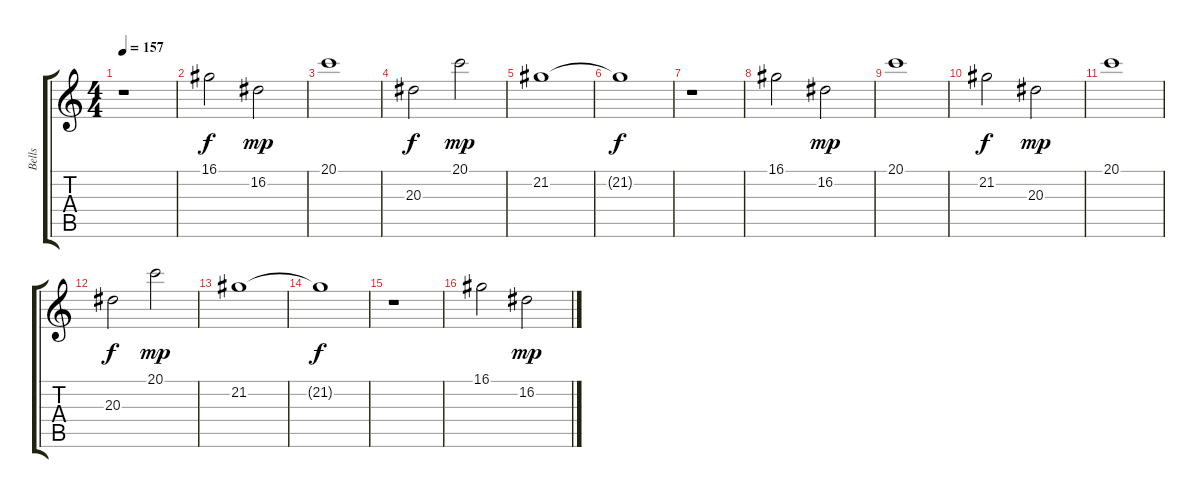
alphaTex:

\track ("Bells" "Bells") {instrument vibraphone}
\staff {score tabs}
\tuning (E4 B3 G3 D3 A2 E2) {hide}
\ts (4 4)
\tempo 157
\clef g2
\ks c
r.1{dy mp} |
16.1.2{dy f} 16.2.2{dy mp} |
20.1.1 |
20.3.2{dy f} 20.1.2{dy mp} |
21.2.1 |
21.2{t}.1{dy f} |
r.1 |
16.1.2 16.2.2{dy mp} |
20.1.1 |
21.2.2{dy f} 20.3.2{dy mp} |
20.1.1 |
20.3.2{dy f} 20.1.2{dy mp} |
21.2.1 |
21.2{t}.1{dy f} |
r.1 |
16.1.2 16.2.2{dy mp}
